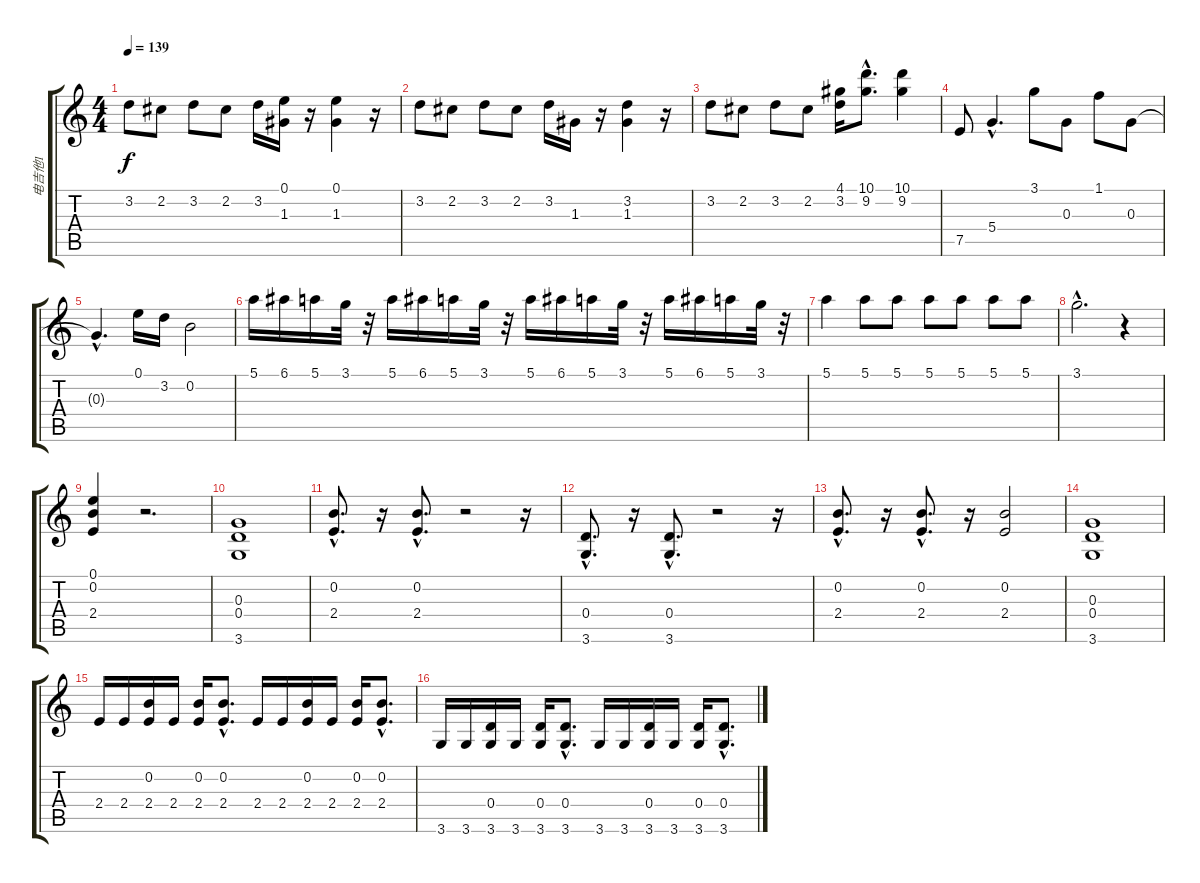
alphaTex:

\track ("电吉他1" "电吉他1") {instrument overdrivenguitar}
\staff {score tabs}
\tuning (E4 B3 G3 D3 A2 E2) {hide}
\ts (4 4)
\tempo 139
\clef g2
\ks c
3.2.8{dy f} 2.2.8 3.2.8 2.2.8 3.2.16 (0.1 1.3).16 r.16 (0.1 1.3).4 r.16 |
3.2.8 2.2.8 3.2.8 2.2.8 3.2.16 1.3.16 r.16 (3.2 1.3).4 r.16 |
3.2.8 2.2.8 3.2.8 2.2.8 (4.1 3.2).16 (10.1{hac} 9.2{hac}).8{d} (10.1 9.2).4 |
7.5.8 5.4{hac}.4{d} 3.1.8 0.3.8 1.1.8 0.3.8 |
0.3{hac t}.4{d} 0.1.16 3.2.16 0.2.2 |
5.1.16 6.1.16 5.1.16 3.1.32 r.32 5.1.16 6.1.16 5.1.16 3.1.32 r.32 5.1.16 6.1.16 5.1.16 3.1.32 r.32 5.1.16 6.1.16 5.1.16 3.1.32 r.32 |
5.1.4 5.1.8 5.1.8 5.1.8 5.1.8 5.1.8 5.1.8 |
3.1{hac}.2{d} r.4 |
(0.1 0.2 2.4).4 r.2{d} |
(0.3 0.4 3.6).1 |
(0.2{hac} 2.4{hac}).8{d} r.16 (0.2{hac} 2.4{hac}).8{d} r.2 r.16 |
(0.4{hac} 3.6{hac}).8{d} r.16 (0.4{hac} 3.6{hac}).8{d} r.2 r.16 |
(0.2{hac} 2.4{hac}).8{d} r.16 (0.2{hac} 2.4{hac}).8{d} r.16 (0.2 2.4).2 |
(0.3 0.4 3.6).1 |
2.4.16 2.4.16 (0.2 2.4).16 2.4.16 (0.2 2.4).16 (0.2{hac} 2.4{hac}).8{d} 2.4.16 2.4.16 (0.2 2.4).16 2.4.16 (0.2 2.4).16 (0.2{hac} 2.4{hac}).8{d} |
3.6.16 3.6.16 (0.4 3.6).16 3.6.16 (0.4 3.6).16 (0.4{hac} 3.6{hac}).8{d} 3.6.16 3.6.16 (0.4 3.6).16 3.6.16 (0.4 3.6).16 (0.4{hac} 3.6{hac}).8{d}
